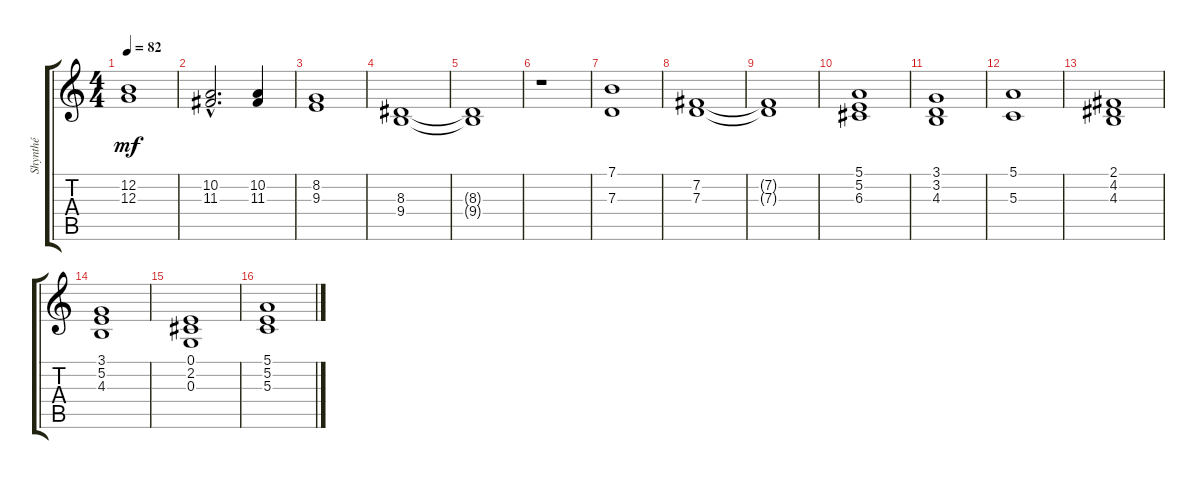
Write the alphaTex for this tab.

\track ("Shynthé" "Shynthé") {instrument stringensemble1}
\staff {score tabs}
\tuning (E4 B3 G3 D3 A2 E2) {hide}
\ts (4 4)
\tempo 82
\clef g2
\ks c
(12.2 12.3).1{dy mf} |
(10.2{hac} 11.3{hac}).2{d} (10.2 11.3).4 |
(8.2 9.3).1 |
(8.3 9.4).1 |
(8.3{t} 9.4{t}).1 |
r.1 |
(7.1 7.3).1 |
(7.2 7.3).1 |
(7.2{t} 7.3{t}).1 |
(5.1 5.2 6.3).1 |
(3.1 3.2 4.3).1 |
(5.1 5.3).1 |
(2.1 4.2 4.3).1 |
(3.1 5.2 4.3).1 |
(0.1 2.2 0.3).1 |
(5.1 5.2 5.3).1
